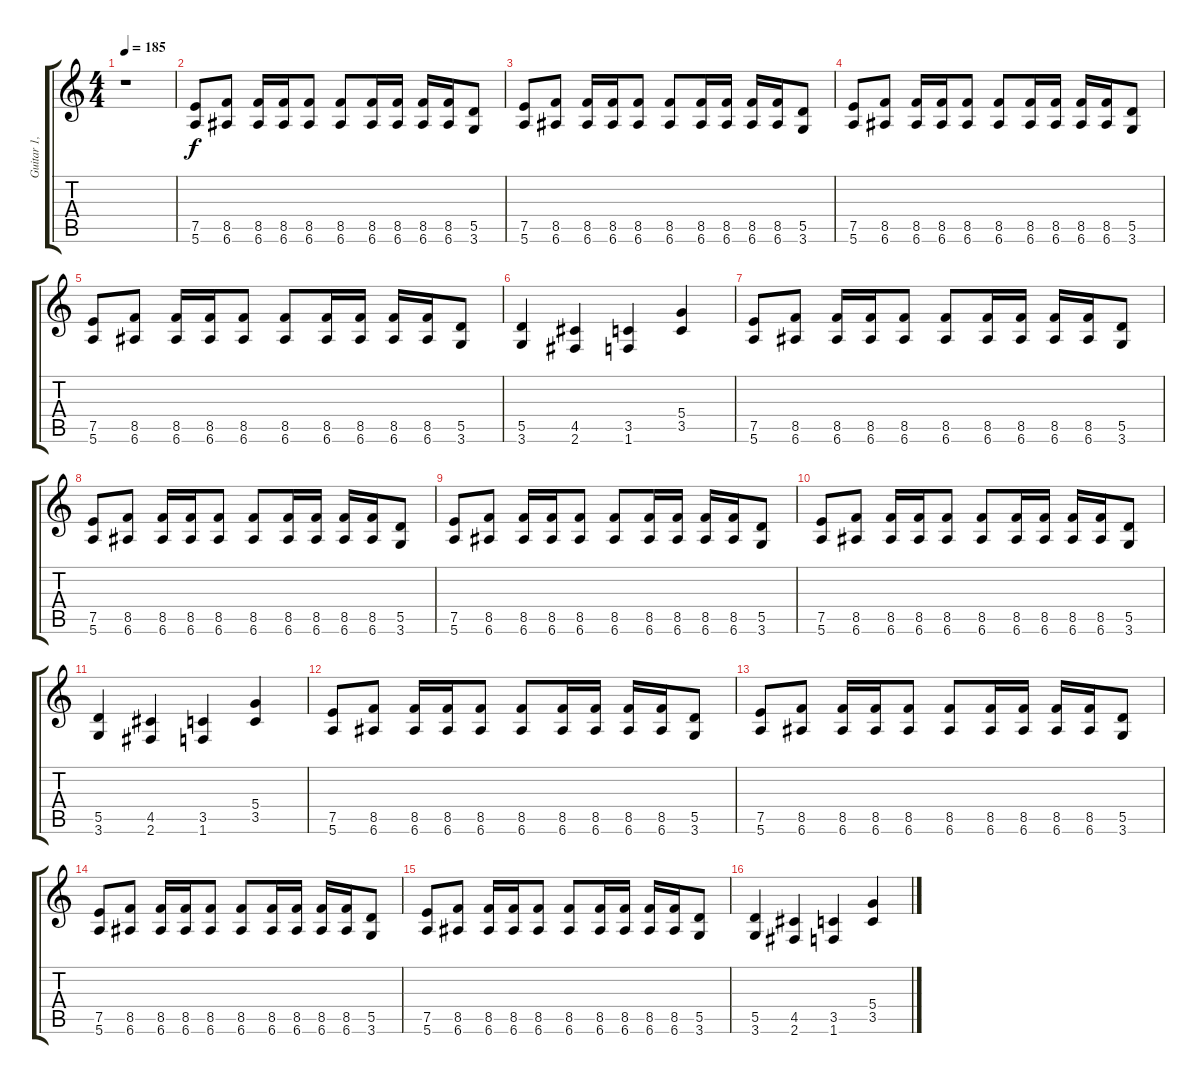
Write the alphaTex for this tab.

\track ("Guitar 1, Dime" "Guitar 1, ") {instrument overdrivenguitar}
\staff {score tabs}
\tuning (E4 B3 G3 D3 A2 E2) {hide}
\ts (4 4)
\tempo 185
\clef g2
\ks c
r.1{dy f instrument overdrivenguitar} |
(7.5 5.6).8 (8.5 6.6).8 (8.5 6.6).16 (8.5 6.6).16 (8.5 6.6).8 (8.5 6.6).8 (8.5 6.6).16 (8.5 6.6).16 (8.5 6.6).16 (8.5 6.6).16 (5.5 3.6).8 |
(7.5 5.6).8 (8.5 6.6).8 (8.5 6.6).16 (8.5 6.6).16 (8.5 6.6).8 (8.5 6.6).8 (8.5 6.6).16 (8.5 6.6).16 (8.5 6.6).16 (8.5 6.6).16 (5.5 3.6).8 |
(7.5 5.6).8 (8.5 6.6).8 (8.5 6.6).16 (8.5 6.6).16 (8.5 6.6).8 (8.5 6.6).8 (8.5 6.6).16 (8.5 6.6).16 (8.5 6.6).16 (8.5 6.6).16 (5.5 3.6).8 |
(7.5 5.6).8 (8.5 6.6).8 (8.5 6.6).16 (8.5 6.6).16 (8.5 6.6).8 (8.5 6.6).8 (8.5 6.6).16 (8.5 6.6).16 (8.5 6.6).16 (8.5 6.6).16 (5.5 3.6).8 |
(5.5 3.6).4 (4.5 2.6).4 (3.5 1.6).4 (5.4 3.5).4 |
(7.5 5.6).8 (8.5 6.6).8 (8.5 6.6).16 (8.5 6.6).16 (8.5 6.6).8 (8.5 6.6).8 (8.5 6.6).16 (8.5 6.6).16 (8.5 6.6).16 (8.5 6.6).16 (5.5 3.6).8 |
(7.5 5.6).8 (8.5 6.6).8 (8.5 6.6).16 (8.5 6.6).16 (8.5 6.6).8 (8.5 6.6).8 (8.5 6.6).16 (8.5 6.6).16 (8.5 6.6).16 (8.5 6.6).16 (5.5 3.6).8 |
(7.5 5.6).8 (8.5 6.6).8 (8.5 6.6).16 (8.5 6.6).16 (8.5 6.6).8 (8.5 6.6).8 (8.5 6.6).16 (8.5 6.6).16 (8.5 6.6).16 (8.5 6.6).16 (5.5 3.6).8 |
(7.5 5.6).8 (8.5 6.6).8 (8.5 6.6).16 (8.5 6.6).16 (8.5 6.6).8 (8.5 6.6).8 (8.5 6.6).16 (8.5 6.6).16 (8.5 6.6).16 (8.5 6.6).16 (5.5 3.6).8 |
(5.5 3.6).4 (4.5 2.6).4 (3.5 1.6).4 (5.4 3.5).4 |
(7.5 5.6).8 (8.5 6.6).8 (8.5 6.6).16 (8.5 6.6).16 (8.5 6.6).8 (8.5 6.6).8 (8.5 6.6).16 (8.5 6.6).16 (8.5 6.6).16 (8.5 6.6).16 (5.5 3.6).8 |
(7.5 5.6).8 (8.5 6.6).8 (8.5 6.6).16 (8.5 6.6).16 (8.5 6.6).8 (8.5 6.6).8 (8.5 6.6).16 (8.5 6.6).16 (8.5 6.6).16 (8.5 6.6).16 (5.5 3.6).8 |
(7.5 5.6).8 (8.5 6.6).8 (8.5 6.6).16 (8.5 6.6).16 (8.5 6.6).8 (8.5 6.6).8 (8.5 6.6).16 (8.5 6.6).16 (8.5 6.6).16 (8.5 6.6).16 (5.5 3.6).8 |
(7.5 5.6).8 (8.5 6.6).8 (8.5 6.6).16 (8.5 6.6).16 (8.5 6.6).8 (8.5 6.6).8 (8.5 6.6).16 (8.5 6.6).16 (8.5 6.6).16 (8.5 6.6).16 (5.5 3.6).8 |
(5.5 3.6).4 (4.5 2.6).4 (3.5 1.6).4 (5.4 3.5).4
